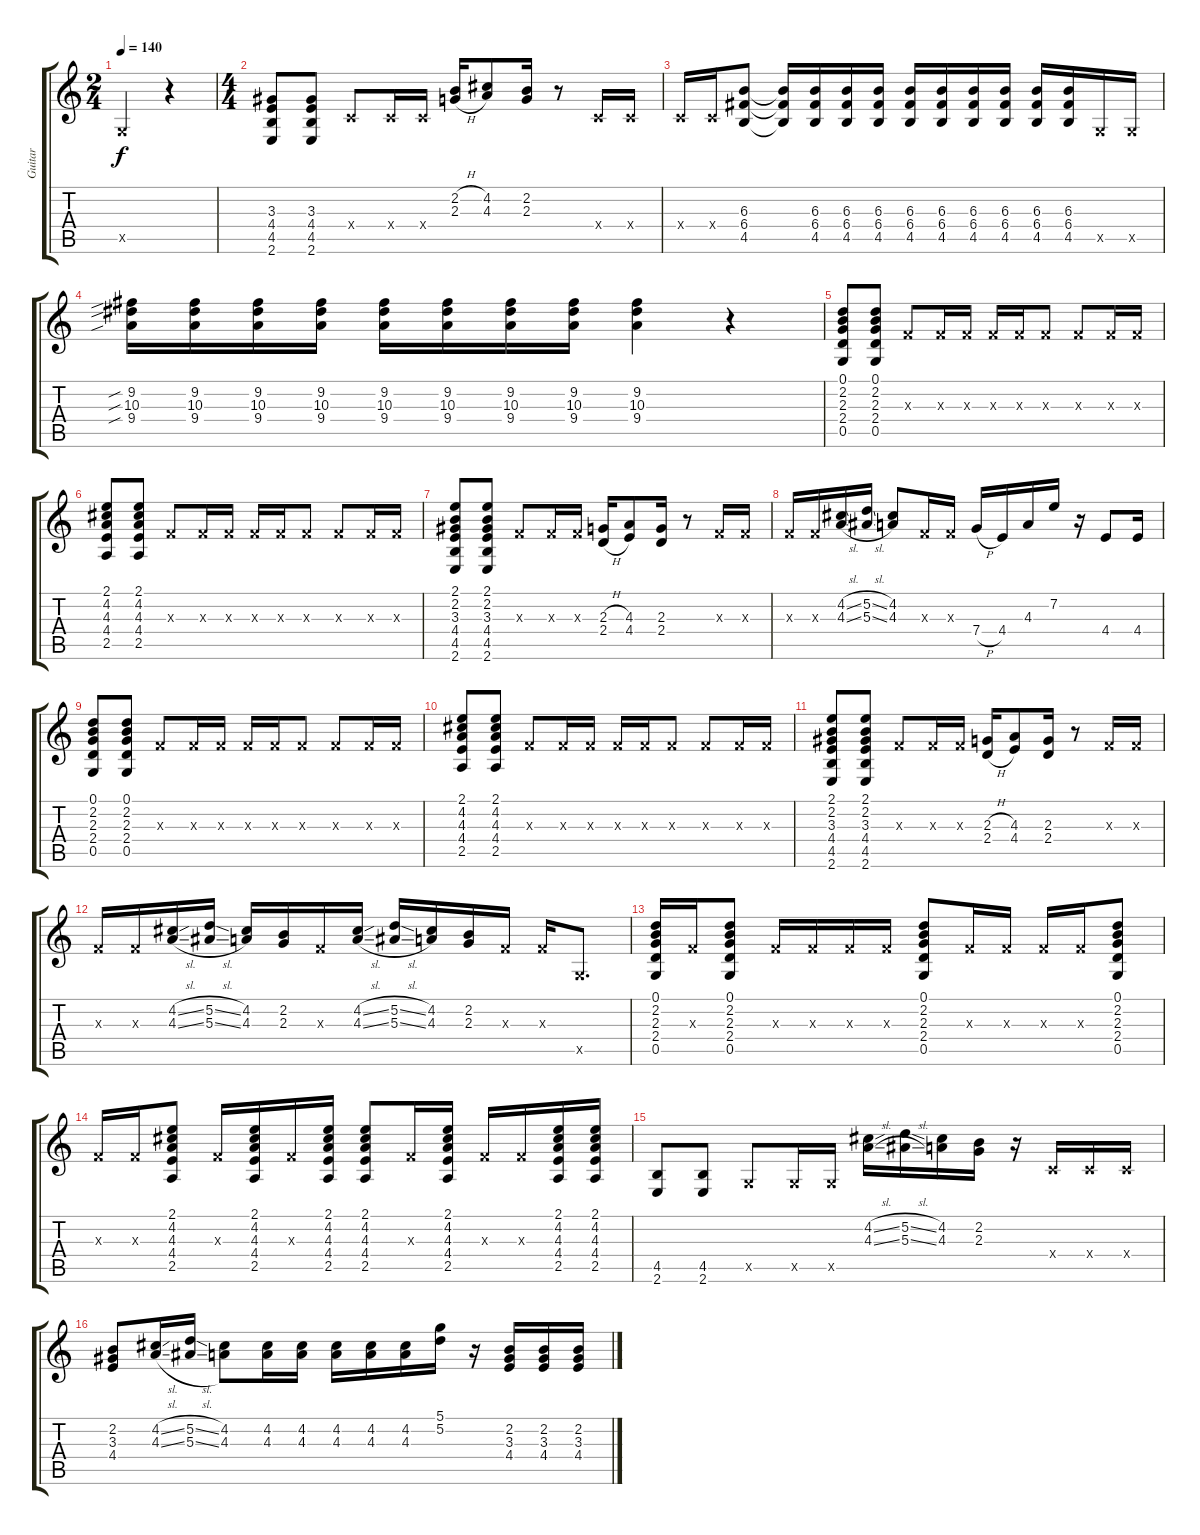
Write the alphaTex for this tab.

\track ("Guitar" "Guitar") {instrument acousticguitarsteel}
\staff {score tabs}
\tuning (D4 A3 F3 C3 G2 D2) {hide}
\ts (2 4)
\tempo 140
\clef g2
\ks c
0.5{x}.4{dy f} r.4 |
\ts (4 4)
(3.3 4.4 4.5 2.6).8 (3.3 4.4 4.5 2.6).8 0.4{x}.8 0.4{x}.16 0.4{x}.16 (2.2{h} 2.3{h}).16 (4.2 4.3).8 (2.2 2.3).16 r.8 0.4{x}.16 0.4{x}.16 |
0.4{x}.16 0.4{x}.16 (6.3 6.4 4.5).8 (6.3{t} 6.4{t} 4.5{t}).16 (6.3 6.4 4.5).16 (6.3 6.4 4.5).16 (6.3 6.4 4.5).16 (6.3 6.4 4.5).16 (6.3 6.4 4.5).16 (6.3 6.4 4.5).16 (6.3 6.4 4.5).16 (6.3 6.4 4.5).16 (6.3 6.4 4.5).16 0.5{x}.16 0.5{x}.16 |
(9.2{sib} 10.3{sib} 9.4{sib}).16 (9.2 10.3 9.4).16 (9.2 10.3 9.4).16 (9.2 10.3 9.4).16 (9.2 10.3 9.4).16 (9.2 10.3 9.4).16 (9.2 10.3 9.4).16 (9.2 10.3 9.4).16 (9.2 10.3 9.4).4 r.4 |
(0.1 2.2 2.3 2.4 0.5).8 (0.1 2.2 2.3 2.4 0.5).8 0.3{x}.8 0.3{x}.16 0.3{x}.16 0.3{x}.16 0.3{x}.16 0.3{x}.8 0.3{x}.8 0.3{x}.16 0.3{x}.16 |
(2.1 4.2 4.3 4.4 2.5).8 (2.1 4.2 4.3 4.4 2.5).8 0.3{x}.8 0.3{x}.16 0.3{x}.16 0.3{x}.16 0.3{x}.16 0.3{x}.8 0.3{x}.8 0.3{x}.16 0.3{x}.16 |
(2.1 2.2 3.3 4.4 4.5 2.6).8 (2.1 2.2 3.3 4.4 4.5 2.6).8 0.3{x}.8 0.3{x}.16 0.3{x}.16 (2.3{h} 2.4{h}).16 (4.3 4.4).8 (2.3 2.4).16 r.8 0.3{x}.16 0.3{x}.16 |
0.3{x}.16 0.3{x}.16 (4.2{sl} 4.3{sl}).16 (5.2{sl} 5.3{sl}).16 (4.2 4.3).8 0.3{x}.16 0.3{x}.16 7.4{h}.16 4.4.16 4.3.16 7.2.16 r.16 4.4.8 4.4.16 |
(0.1 2.2 2.3 2.4 0.5).8 (0.1 2.2 2.3 2.4 0.5).8 0.3{x}.8 0.3{x}.16 0.3{x}.16 0.3{x}.16 0.3{x}.16 0.3{x}.8 0.3{x}.8 0.3{x}.16 0.3{x}.16 |
(2.1 4.2 4.3 4.4 2.5).8 (2.1 4.2 4.3 4.4 2.5).8 0.3{x}.8 0.3{x}.16 0.3{x}.16 0.3{x}.16 0.3{x}.16 0.3{x}.8 0.3{x}.8 0.3{x}.16 0.3{x}.16 |
(2.1 2.2 3.3 4.4 4.5 2.6).8 (2.1 2.2 3.3 4.4 4.5 2.6).8 0.3{x}.8 0.3{x}.16 0.3{x}.16 (2.3{h} 2.4{h}).16 (4.3 4.4).8 (2.3 2.4).16 r.8 0.3{x}.16 0.3{x}.16 |
0.3{x}.16 0.3{x}.16 (4.2{sl} 4.3{sl}).16 (5.2{sl} 5.3{sl}).16 (4.2 4.3).16 (2.2 2.3).16 0.3{x}.16 (4.2{sl} 4.3{sl}).16 (5.2{sl} 5.3{sl}).16 (4.2 4.3).16 (2.2 2.3).16 0.3{x}.16 0.3{x}.16 0.5{x}.8{d} |
(0.1 2.2 2.3 2.4 0.5).16 0.3{x}.16 (0.1 2.2 2.3 2.4 0.5).8 0.3{x}.16 0.3{x}.16 0.3{x}.16 0.3{x}.16 (0.1 2.2 2.3 2.4 0.5).8 0.3{x}.16 0.3{x}.16 0.3{x}.16 0.3{x}.16 (0.1 2.2 2.3 2.4 0.5).8 |
0.3{x}.16 0.3{x}.16 (2.1 4.2 4.3 4.4 2.5).8 0.3{x}.16 (2.1 4.2 4.3 4.4 2.5).16 0.3{x}.16 (2.1 4.2 4.3 4.4 2.5).16 (2.1 4.2 4.3 4.4 2.5).8 0.3{x}.16 (2.1 4.2 4.3 4.4 2.5).16 0.3{x}.16 0.3{x}.16 (2.1 4.2 4.3 4.4 2.5).16 (2.1 4.2 4.3 4.4 2.5).16 |
(4.5 2.6).8 (4.5 2.6).8 0.5{x}.8 0.5{x}.16 0.5{x}.16 (4.2{sl} 4.3{sl}).16 (5.2{sl} 5.3{sl}).16 (4.2 4.3).16 (2.2 2.3).16 r.16 0.4{x}.16 0.4{x}.16 0.4{x}.16 |
(2.2 3.3 4.4).8 (4.2{sl} 4.3{sl}).16 (5.2{sl} 5.3{sl}).16 (4.2 4.3).8 (4.2 4.3).16 (4.2 4.3).16 (4.2 4.3).16 (4.2 4.3).16 (4.2 4.3).16 (5.1 5.2).16 r.16 (2.2 3.3 4.4).16 (2.2 3.3 4.4).16 (2.2 3.3 4.4).16
